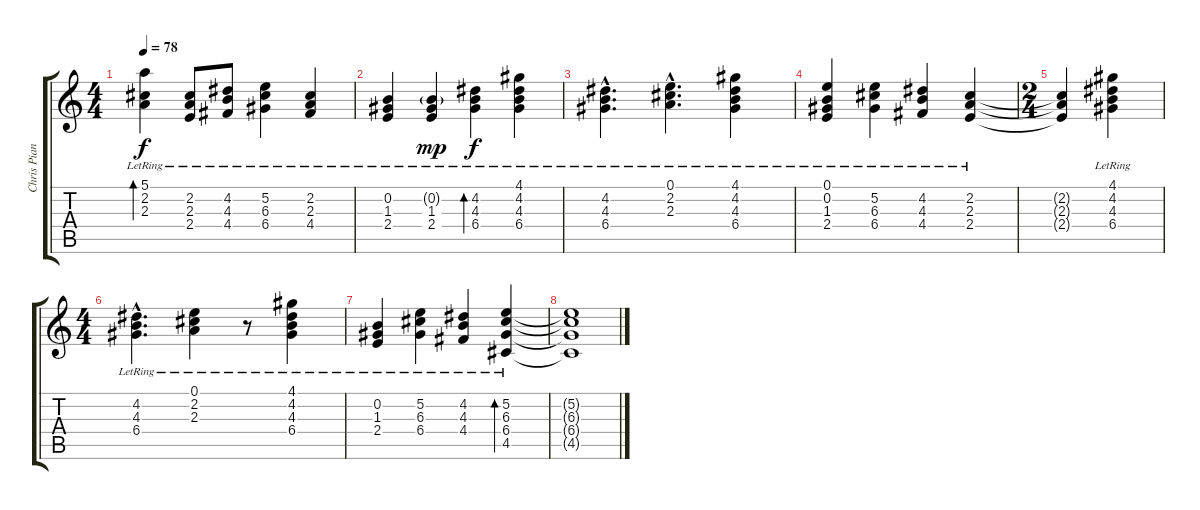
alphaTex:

\track ("Chris Piano" "Chris Pian") {instrument acousticguitarnylon}
\staff {score tabs}
\tuning (E4 B3 G3 D3 A2 E2) {hide}
\ts (4 4)
\tempo 78
\clef g2
\ks c
(5.1{lr} 2.2{lr} 2.3{lr}).4{bd 240 dy f} (2.2{lr} 2.3{lr} 2.4{lr}).8 (4.2{lr} 4.3{lr} 4.4{lr}).8 (5.2{lr} 6.3{lr} 6.4{lr}).4 (2.2{lr} 2.3{lr} 4.4{lr}).4 |
(0.2{lr} 1.3{lr} 2.4{lr}).4 (0.2{g lr} 1.3{lr} 2.4{lr}).4{dy mp} (4.2{lr} 4.3{lr} 6.4{lr}).4{bd 240 dy f} (4.1{lr} 4.2{lr} 4.3{lr} 6.4{lr}).4 |
(4.2{hac lr} 4.3{hac lr} 6.4{hac lr}).4{d} (0.1{hac lr} 2.2{hac lr} 2.3{hac lr}).4{d} (4.1{lr} 4.2{lr} 4.3{lr} 6.4{lr}).4 |
(0.1{lr} 0.2{lr} 1.3{lr} 2.4{lr}).4 (5.2{lr} 6.3{lr} 6.4{lr}).4 (4.2{lr} 4.3{lr} 4.4{lr}).4 (2.2{lr} 2.3{lr} 2.4{lr}).4 |
\ts (2 4)
(2.2{t} 2.3{t} 2.4{t}).4 (4.1{lr} 4.2{lr} 4.3{lr} 6.4{lr}).4 |
\ts (4 4)
(4.2{hac lr} 4.3{hac lr} 6.4{hac lr}).4{d} (0.1{lr} 2.2{lr} 2.3{lr}).4 r.8 (4.1{lr} 4.2{lr} 4.3{lr} 6.4{lr}).4 |
(0.2{lr} 1.3{lr} 2.4{lr}).4 (5.2{lr} 6.3{lr} 6.4{lr}).4 (4.2{lr} 4.3{lr} 4.4{lr}).4 (5.2{lr} 6.3{lr} 6.4{lr} 4.5{lr}).4{bd 240} |
(5.2{t} 6.3{t} 6.4{t} 4.5{t}).1
